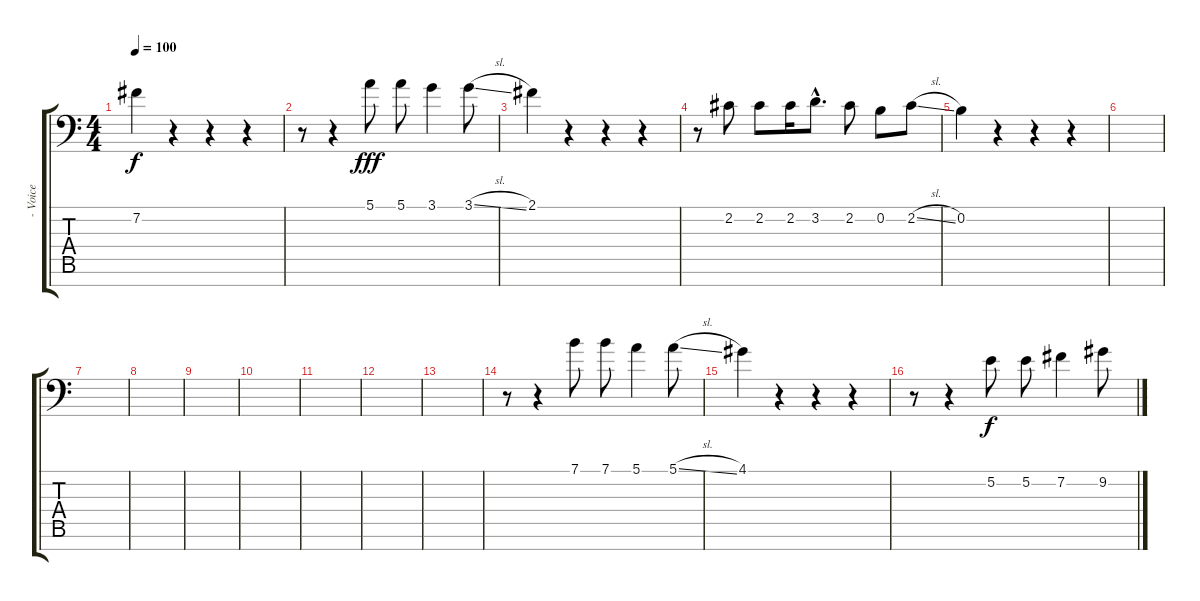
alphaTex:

\track ("- Voice" "- Voice") {instrument lead2sawtooth}
\staff {score tabs}
\tuning (E4 B3 G3 D3 A2 E2 C-1) {hide}
\ts (4 4)
\tempo 100
\clef f4
\ks c
7.2{t}.4{dy f} r.4 r.4 r.4 |
r.8 r.4 5.1.8{dy fff} 5.1.8 3.1.4 3.1{sl}.8 |
2.1.4 r.4 r.4 r.4 |
r.8 2.2.8 2.2.8 2.2.16 3.2{hac}.8{d} 2.2.8 0.2.8 2.2{sl}.8 |
0.2.4 r.4 r.4 r.4 |
|
|
|
|
|
|
|
|
r.8 r.4 7.1.8 7.1.8 5.1.4 5.1{sl}.8 |
4.1.4 r.4 r.4 r.4 |
r.8 r.4 5.2.8{dy f} 5.2.8 7.2.4 9.2.8
